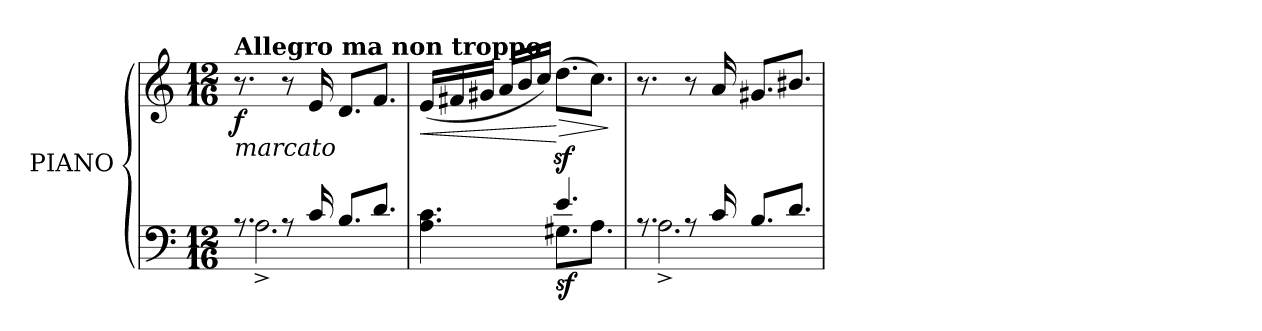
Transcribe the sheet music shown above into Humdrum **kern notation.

**kern	**kern	**dynam
*part1	*part1	*part1
*staff2	*staff1	*staff1/2
*I"PIANO	*	*
*I'Pno.	*	*
!!LO:LB:g=z
*clefF4	*clefG2	*
*k[]	*k[]	*
*M12/16	*M12/16	*
=1	=1	=1
*^	*	*
!	!	!LO:TX:a:B:t=Allegro ma non troppo	!
!	!	!LO:TX:b:i:t=marcato	!
!	!	!	!LO:DY:b
8.rA	2.A^\	8.r	f
8rA	.	8r	.
16c/	.	16e/	.
8.B/L	.	8.d/L	.
8.d/J	.	8.f/J	.
=2	=2	=2	=2
!	!	!	!LO:HP:b
4.A\ 4.c\	4.ryy	(<16e/LL	<
.	.	16f#X/	.
.	.	16g#X/JJ	.
.	.	16a/LL	.
.	.	16b/	.
.	.	16cc/JJ)	.
!	!	!	!LO:HP:n=1:b
!	!	!	!LO:DY:n=1:b=2
4.e/	8.G#X\L	(>8.ddz<\L	[ > sf
.	8.A\J	8.cc\J)	.
*v	*v	*	*
.	.	]
=3	=3	=3
*^	*	*
8.rA	2.A^\	8.r	.
8rA	.	8r	.
16c/	.	16a/	.
8.B/L	.	8.g#X/L	.
8.d/J	.	8.b#X/J	.
*v	*v	*	*
=	=	=
*-	*-	*-
